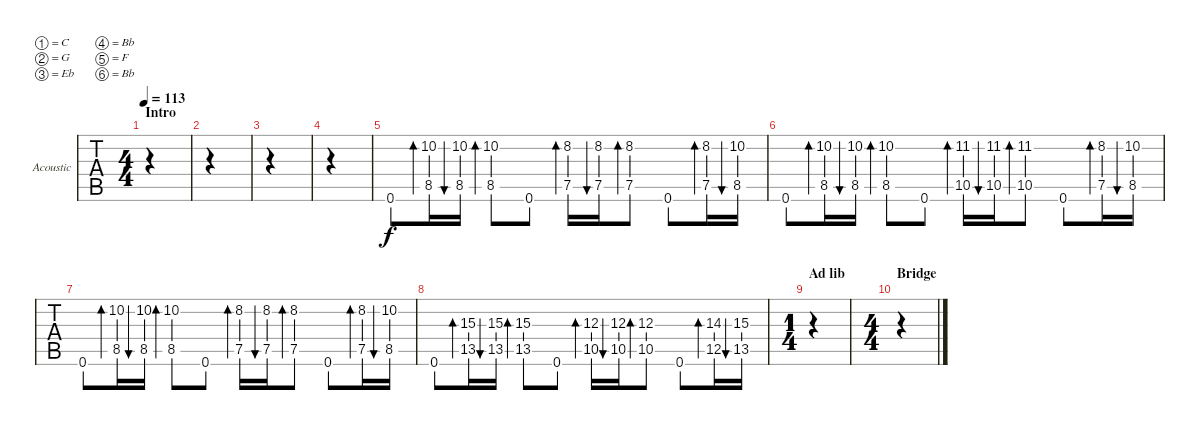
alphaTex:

\defaultSystemsLayout 4
\bracketExtendMode groupsimilarinstruments
\firstSystemTrackNameOrientation horizontal
\otherSystemsTrackNameOrientation horizontal
\track ("Acoustic Lead" "Acoustic") {instrument acousticguitarsteel}
\staff {tabs}
\tuning (C4 G3 Eb3 Bb2 F2 Bb1)
\ts (4 4)
\section ("" "Intro")
\tempo 113
\clef g2
\ks c
|
|
|
|
0.6.8 (8.5 10.2).16{bd 42} (8.5 10.2).16{bu 42} (8.5 10.2).8{bd 42} 0.6.8 (7.5 8.2).16{bd 42} (7.5 8.2).16{bu 42} (7.5 8.2).8{bd 42} 0.6.8 (7.5 8.2).16{bd 42} (8.5 10.2).16{bu 42} |
0.6.8 (8.5 10.2).16{bd 42} (8.5 10.2).16{bu 42} (8.5 10.2).8{bd 42} 0.6.8 (10.5 11.2).16{bd 42} (10.5 11.2).16{bu 42} (10.5 11.2).8{bd 42} 0.6.8 (7.5 8.2).16{bd 42} (8.5 10.2).16{bu 42} |
0.6.8 (8.5 10.2).16{bd 42} (8.5 10.2).16{bu 42} (8.5 10.2).8{bd 42} 0.6.8 (7.5 8.2).16{bd 42} (7.5 8.2).16{bu 42} (7.5 8.2).8{bd 42} 0.6.8 (7.5 8.2).16{bd 42} (8.5 10.2).16{bu 42} |
0.6.8 (13.5 15.3).16{bd 42} (15.3 13.5).16{bu 42} (15.3 13.5).8{bd 42} 0.6.8 (10.5 12.3).16{bd 42} (12.3 10.5).16{bu 42} (12.3 10.5).8{bd 42} 0.6.8 (12.5 14.3).16{bd 42} (13.5 15.3).16{bu 42} |
\ts (1 4)
\section ("" "Ad lib")
|
\ts (4 4)
\section ("" "Bridge")
